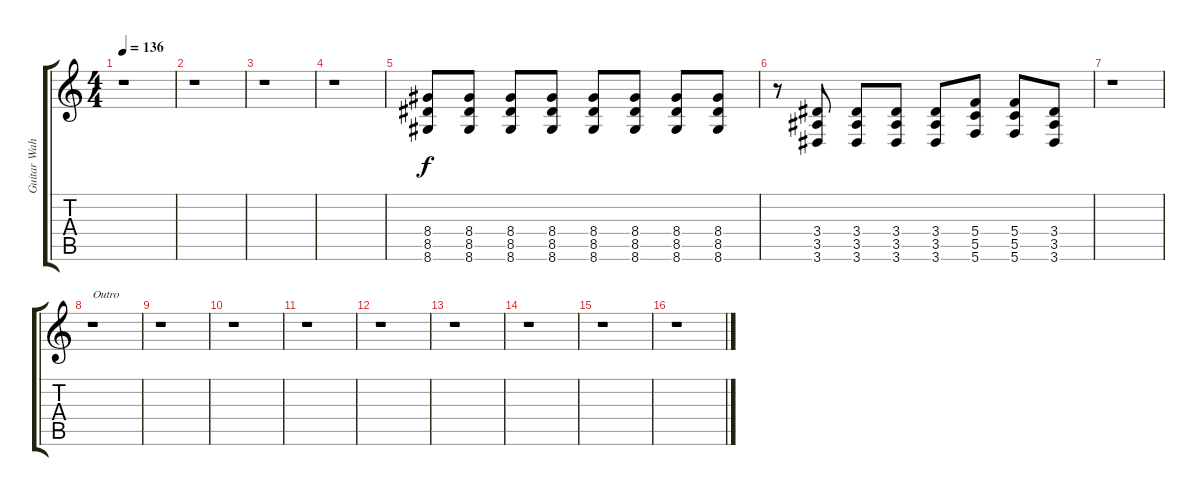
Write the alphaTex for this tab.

\track ("Guitar Wah" "Guitar Wah") {instrument distortionguitar}
\staff {score tabs}
\tuning (D4 A3 F3 C3 G2 C2) {hide}
\ts (4 4)
\tempo 136
\clef g2
\ks c
r.1{dy f} |
r.1 |
r.1 |
r.1 |
(8.4 8.5 8.6).8 (8.4 8.5 8.6).8 (8.4 8.5 8.6).8 (8.4 8.5 8.6).8 (8.4 8.5 8.6).8 (8.4 8.5 8.6).8 (8.4 8.5 8.6).8 (8.4 8.5 8.6).8 |
r.8 (3.4 3.5 3.6).8 (3.4 3.5 3.6).8 (3.4 3.5 3.6).8 (3.4 3.5 3.6).8 (5.4 5.5 5.6).8 (5.4 5.5 5.6).8 (3.4 3.5 3.6).8 |
r.1 |
r.1{txt "Outro"} |
r.1 |
r.1 |
r.1 |
r.1 |
r.1 |
r.1 |
r.1 |
r.1
